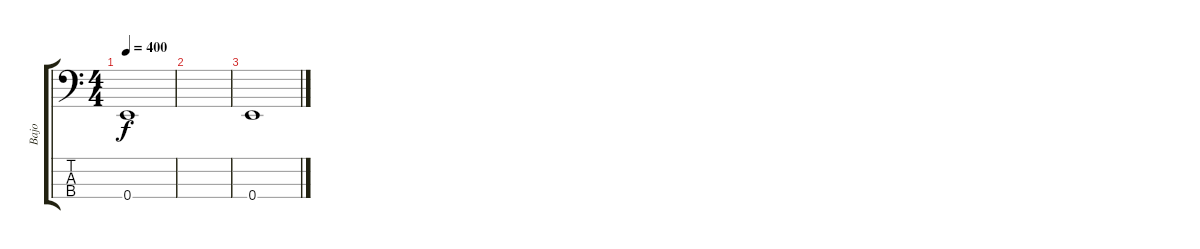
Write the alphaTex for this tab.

\track ("Bajo" "Bajo") {instrument fretlessbass}
\staff {score tabs}
\tuning (G2 D2 A1 E1) {hide}
\ts (4 4)
\tempo 400
\clef f4
\ks c
0.4.1{dy f} |
|
0.4.1
